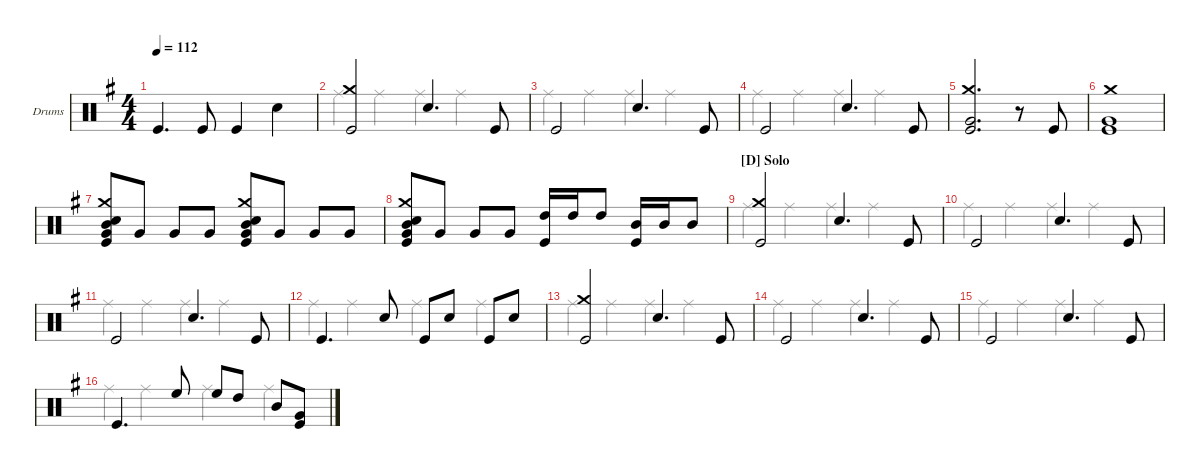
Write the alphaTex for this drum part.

\hideDynamics
\bracketExtendMode groupsimilarinstruments
\firstSystemTrackNameOrientation horizontal
\otherSystemsTrackNameOrientation horizontal
\track ("Drumkit" "Drums") {multiBarRest instrument percussion}
\staff {score}
\articulation defaults
\voice
\ts (4 4)
\tempo 112
\clef neutral
\ks eminor "Kick (hit)".4{d dy f} "Kick (hit)".8 "Kick (hit)".4 "Snare (hit) 2".4
|
("Crash medium (hit)" "Kick (hit)").2 "Snare (hit) 2".4{d} "Kick (hit)".8 |
"Kick (hit)".2 "Snare (hit) 2".4{d} "Kick (hit)".8 |
"Kick (hit)".2 "Snare (hit) 2".4{d} "Kick (hit)".8 |
("Crash medium (hit)" "Very Low Tom (hit)" "Kick (hit)").2{d} r.8 "Kick (hit)".8 |
("Crash medium (hit)" "Very Low Tom (hit)" "Kick (hit)").1 |
("Crash medium (hit)" "Mid Tom (hit)" "Very Low Tom (hit)" "Snare (hit) 2" "Kick (hit)").8 "Very Low Tom (hit)".8 "Very Low Tom (hit)".8 "Very Low Tom (hit)".8 ("Crash medium (hit)" "Mid Tom (hit)" "Very Low Tom (hit)" "Snare (hit) 2" "Kick (hit)").8 "Very Low Tom (hit)".8 "Very Low Tom (hit)".8 "Very Low Tom (hit)".8 |
("Crash medium (hit)" "Mid Tom (hit)" "Very Low Tom (hit)" "Snare (hit) 2" "Kick (hit)").8 "Very Low Tom (hit)".8 "Very Low Tom (hit)".8 "Very Low Tom (hit)".8 ("High Tom (hit)" "Kick (hit)").16 "High Tom (hit)".16 "High Tom (hit)".8 ("Mid Tom (hit)" "Kick (hit)").16 "Mid Tom (hit)".16 "Mid Tom (hit)".8 |
\section ("D" "Solo")
("Crash medium (hit)" "Kick (hit)").2 "Snare (hit) 2".4{d} "Kick (hit)".8 |
"Kick (hit)".2 "Snare (hit) 2".4{d} "Kick (hit)".8 |
"Kick (hit)".2 "Snare (hit) 2".4{d} "Kick (hit)".8 |
"Kick (hit)".4{d} "Snare (hit) 2".8 "Kick (hit)".8 "Snare (hit) 2".8 "Kick (hit)".8 "Snare (hit) 2".8 |
("Crash medium (hit)" "Kick (hit)").2 "Snare (hit) 2".4{d} "Kick (hit)".8 |
"Kick (hit)".2 "Snare (hit) 2".4{d} "Kick (hit)".8 |
"Kick (hit)".2 "Snare (hit) 2".4{d} "Kick (hit)".8 |
"Kick (hit)".4{d} "High Floor Tom (hit)".8 "High Floor Tom (hit)".8 "High Tom (hit)".8 "Mid Tom (hit)".8 ("Very Low Tom (hit)" "Kick (hit)").8
\voice
\clef neutral
\ottava regular
\simile none
\ks eminor
|
"Ride (middle)".4 "Ride (middle)".4 "Ride (middle)".4 "Ride (middle)".4 |
"Ride (middle)".4 "Ride (middle)".4 "Ride (middle)".4 "Ride (middle)".4 |
"Ride (middle)".4 "Ride (middle)".4 "Ride (middle)".4 "Ride (middle)".4 |
|
|
|
|
"Ride (middle)".4 "Ride (middle)".4 "Ride (middle)".4 "Ride (middle)".4 |
"Ride (middle)".4 "Ride (middle)".4 "Ride (middle)".4 "Ride (middle)".4 |
"Ride (middle)".4 "Ride (middle)".4 "Ride (middle)".4 "Ride (middle)".4 |
"Ride (middle)".4 "Ride (middle)".4 "Ride (middle)".4 "Ride (middle)".4 |
"Ride (middle)".4 "Ride (middle)".4 "Ride (middle)".4 "Ride (middle)".4 |
"Ride (middle)".4 "Ride (middle)".4 "Ride (middle)".4 "Ride (middle)".4 |
"Ride (middle)".4 "Ride (middle)".4 "Ride (middle)".4 "Ride (middle)".4 |
"Ride (middle)".4 "Ride (middle)".4 "Ride (middle)".4 "Ride (middle)".4
